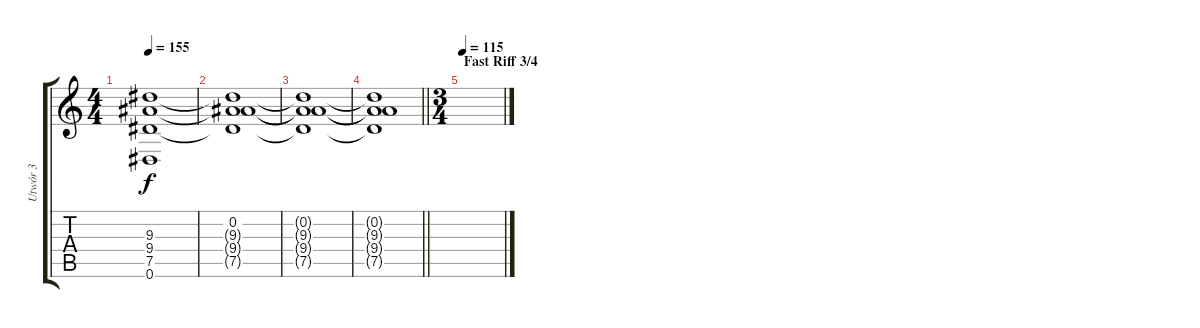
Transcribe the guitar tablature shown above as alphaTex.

\track ("Utwór 3" "Utwór 3") {instrument distortionguitar}
\staff {score tabs}
\tuning (Eb4 Bb3 Gb3 Db3 Ab2 Eb2) {hide}
\ts (4 4)
\tempo 155
\clef g2
\ks c
(9.3 9.4 7.5 0.6).1{dy f} |
(0.2 9.3{t} 9.4{t} 7.5{t}).1 |
(0.2{t} 9.3{t} 9.4{t} 7.5{t}).1 |
\barLineRight lightlight
(0.2{t} 9.3{t} 9.4{t} 7.5{t}).1 |
\ts (3 4)
\section ("" "Fast Riff 3/4")
\tempo 115
